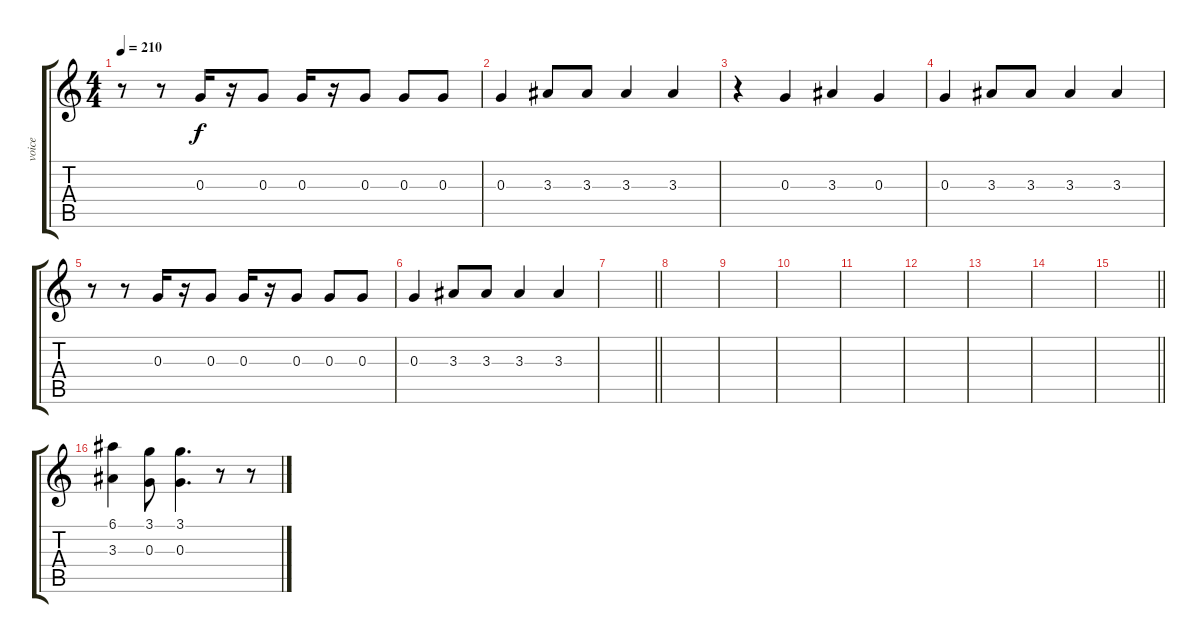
\track ("voice" "voice") {instrument electricguitarclean}
\staff {score tabs}
\tuning (E4 B3 G3 D3 A2 E2) {hide}
\ts (4 4)
\tempo 210
\clef g2
\ks c
r.8{dy f} r.8 0.3.16 r.16 0.3.8 0.3.16 r.16 0.3.8 0.3.8 0.3.8 |
0.3.4 3.3.8 3.3.8 3.3.4 3.3.4 |
r.4 0.3.4 3.3.4 0.3.4 |
0.3.4 3.3.8 3.3.8 3.3.4 3.3.4 |
r.8 r.8 0.3.16 r.16 0.3.8 0.3.16 r.16 0.3.8 0.3.8 0.3.8 |
0.3.4 3.3.8 3.3.8 3.3.4 3.3.4 |
\barLineRight lightlight
|
|
|
|
|
|
|
|
\barLineRight lightlight
|
(6.1 3.3).4 (3.1 0.3).8 (3.1 0.3).4{d} r.8 r.8
